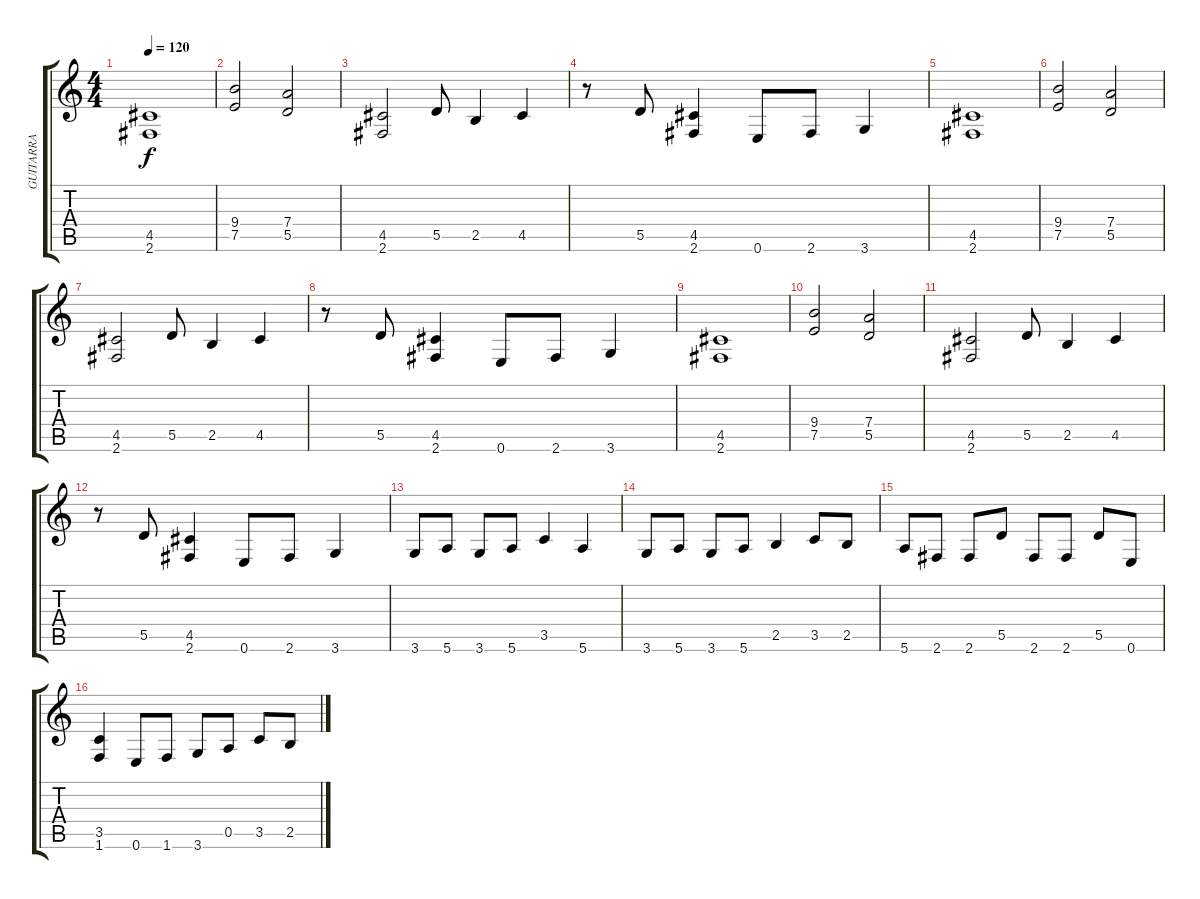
\track ("GUITARRA" "GUITARRA") {instrument overdrivenguitar}
\staff {score tabs}
\tuning (E4 B3 G3 D3 A2 E2) {hide}
\ts (4 4)
\tempo 120
\clef g2
\ks c
(4.5 2.6).1{dy f} |
(9.4 7.5).2 (7.4 5.5).2 |
(4.5 2.6).2 5.5.8 2.5.4 4.5.4 |
r.8 5.5.8 (4.5 2.6).4 0.6.8 2.6.8 3.6.4 |
(4.5 2.6).1 |
(9.4 7.5).2 (7.4 5.5).2 |
(4.5 2.6).2 5.5.8 2.5.4 4.5.4 |
r.8 5.5.8 (4.5 2.6).4 0.6.8 2.6.8 3.6.4 |
(4.5 2.6).1 |
(9.4 7.5).2 (7.4 5.5).2 |
(4.5 2.6).2 5.5.8 2.5.4 4.5.4 |
r.8 5.5.8 (4.5 2.6).4 0.6.8 2.6.8 3.6.4 |
3.6.8 5.6.8 3.6.8 5.6.8 3.5.4 5.6.4 |
3.6.8 5.6.8 3.6.8 5.6.8 2.5.4 3.5.8 2.5.8 |
5.6.8 2.6.8 2.6.8 5.5.8 2.6.8 2.6.8 5.5.8 0.6.8 |
(3.5 1.6).4 0.6.8 1.6.8 3.6.8 0.5.8 3.5.8 2.5.8
